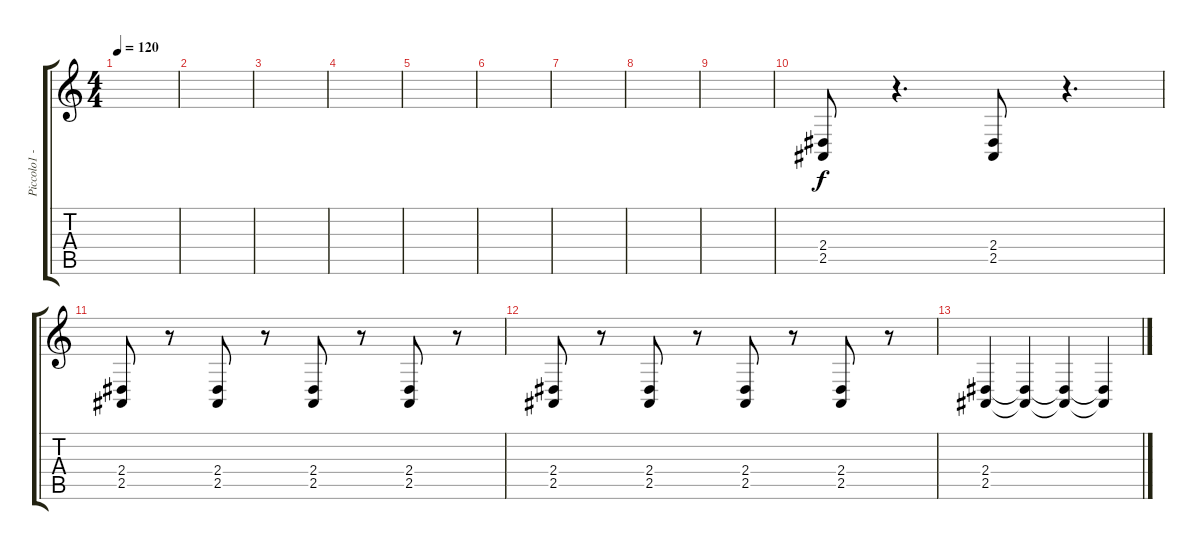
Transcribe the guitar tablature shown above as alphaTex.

\track ("Piccolo1 - Guitar3" "Piccolo1 -") {instrument piccolo}
\staff {score tabs}
\tuning (Eb4 Bb3 Gb3 Db3 Ab2 Eb2) {hide}
\ts (4 4)
\tempo 120
\clef g2
\ks c
|
|
|
|
|
|
|
|
|
(2.4 2.5).8{volume 14 balance 6 instrument overdrivenguitar} r.4{d} (2.4 2.5).8 r.4{d} |
(2.4 2.5).8{volume 14 balance 6 instrument overdrivenguitar} r.8 (2.4 2.5).8 r.8 (2.4 2.5).8 r.8 (2.4 2.5).8 r.8 |
(2.4 2.5).8{volume 14 balance 6 instrument overdrivenguitar} r.8 (2.4 2.5).8 r.8 (2.4 2.5).8 r.8 (2.4 2.5).8 r.8 |
(2.4 2.5).4{volume 14 balance 6 instrument overdrivenguitar} (2.4{t} 2.5{t}).4 (2.4{t} 2.5{t}).4 (2.4{t} 2.5{t}).4
